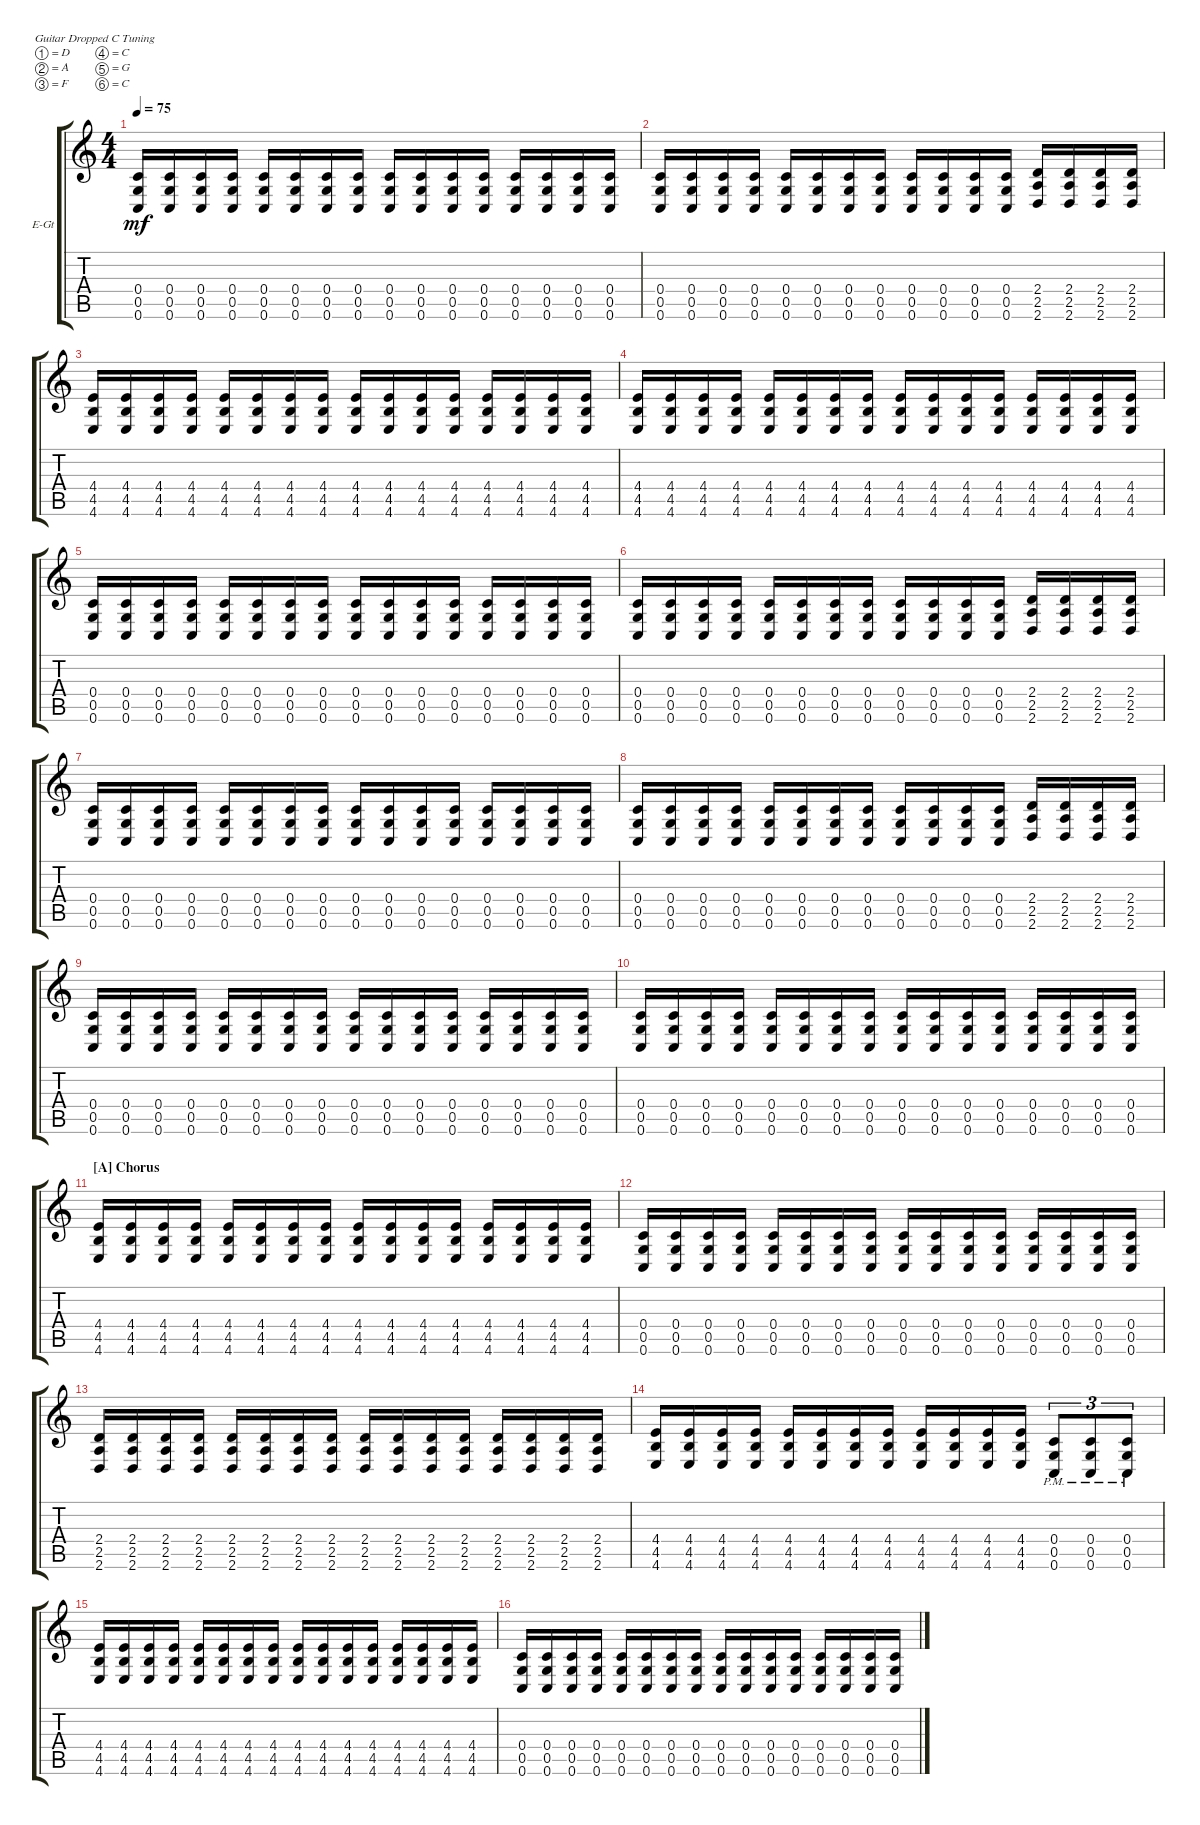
\bracketExtendMode groupsimilarinstruments
\firstSystemTrackNameOrientation horizontal
\otherSystemsTrackNameOrientation horizontal
\track ("Rhythm Guitar" "E-Gt") {instrument distortionguitar}
\staff {score tabs}
\tuning (D4 A3 F3 C3 G2 C2)
\ts (4 4)
\tempo 75
\clef g2
\ks c
(0.6 0.4 0.5).16{dy mf} (0.6 0.4 0.5).16 (0.6 0.4 0.5).16 (0.6 0.4 0.5).16 (0.6 0.4 0.5).16 (0.6 0.4 0.5).16 (0.6 0.4 0.5).16 (0.6 0.4 0.5).16 (0.6 0.4 0.5).16 (0.6 0.4 0.5).16 (0.6 0.4 0.5).16 (0.6 0.4 0.5).16 (0.6 0.4 0.5).16 (0.6 0.4 0.5).16 (0.6 0.4 0.5).16 (0.6 0.4 0.5).16 |
(0.6 0.4 0.5).16 (0.6 0.4 0.5).16 (0.6 0.4 0.5).16 (0.6 0.4 0.5).16 (0.6 0.4 0.5).16 (0.6 0.4 0.5).16 (0.6 0.4 0.5).16 (0.6 0.4 0.5).16 (0.6 0.4 0.5).16 (0.6 0.4 0.5).16 (0.6 0.4 0.5).16 (0.6 0.4 0.5).16 (2.6 2.4 2.5).16 (2.6 2.4 2.5).16 (2.6 2.4 2.5).16 (2.6 2.4 2.5).16 |
(4.6 4.4 4.5).16 (4.6 4.4 4.5).16 (4.6 4.4 4.5).16 (4.6 4.4 4.5).16 (4.6 4.4 4.5).16 (4.6 4.4 4.5).16 (4.6 4.4 4.5).16 (4.6 4.4 4.5).16 (4.6 4.4 4.5).16 (4.6 4.4 4.5).16 (4.6 4.4 4.5).16 (4.6 4.4 4.5).16 (4.6 4.4 4.5).16 (4.6 4.4 4.5).16 (4.6 4.4 4.5).16 (4.6 4.4 4.5).16 |
(4.6 4.4 4.5).16 (4.6 4.4 4.5).16 (4.6 4.4 4.5).16 (4.6 4.4 4.5).16 (4.6 4.4 4.5).16 (4.6 4.4 4.5).16 (4.6 4.4 4.5).16 (4.6 4.4 4.5).16 (4.6 4.4 4.5).16 (4.6 4.4 4.5).16 (4.6 4.4 4.5).16 (4.6 4.4 4.5).16 (4.6 4.4 4.5).16 (4.6 4.4 4.5).16 (4.6 4.4 4.5).16 (4.6 4.4 4.5).16 |
(0.6 0.4 0.5).16 (0.6 0.4 0.5).16 (0.6 0.4 0.5).16 (0.6 0.4 0.5).16 (0.6 0.4 0.5).16 (0.6 0.4 0.5).16 (0.6 0.4 0.5).16 (0.6 0.4 0.5).16 (0.6 0.4 0.5).16 (0.6 0.4 0.5).16 (0.6 0.4 0.5).16 (0.6 0.4 0.5).16 (0.6 0.4 0.5).16 (0.6 0.4 0.5).16 (0.6 0.4 0.5).16 (0.6 0.4 0.5).16 |
(0.6 0.4 0.5).16 (0.6 0.4 0.5).16 (0.6 0.4 0.5).16 (0.6 0.4 0.5).16 (0.6 0.4 0.5).16 (0.6 0.4 0.5).16 (0.6 0.4 0.5).16 (0.6 0.4 0.5).16 (0.6 0.4 0.5).16 (0.6 0.4 0.5).16 (0.6 0.4 0.5).16 (0.6 0.4 0.5).16 (2.6 2.4 2.5).16 (2.6 2.4 2.5).16 (2.6 2.4 2.5).16 (2.6 2.4 2.5).16 |
(0.6 0.4 0.5).16 (0.6 0.4 0.5).16 (0.6 0.4 0.5).16 (0.6 0.4 0.5).16 (0.6 0.4 0.5).16 (0.6 0.4 0.5).16 (0.6 0.4 0.5).16 (0.6 0.4 0.5).16 (0.6 0.4 0.5).16 (0.6 0.4 0.5).16 (0.6 0.4 0.5).16 (0.6 0.4 0.5).16 (0.6 0.4 0.5).16 (0.6 0.4 0.5).16 (0.6 0.4 0.5).16 (0.6 0.4 0.5).16 |
(0.6 0.4 0.5).16 (0.6 0.4 0.5).16 (0.6 0.4 0.5).16 (0.6 0.4 0.5).16 (0.6 0.4 0.5).16 (0.6 0.4 0.5).16 (0.6 0.4 0.5).16 (0.6 0.4 0.5).16 (0.6 0.4 0.5).16 (0.6 0.4 0.5).16 (0.6 0.4 0.5).16 (0.6 0.4 0.5).16 (2.6 2.4 2.5).16 (2.6 2.4 2.5).16 (2.6 2.4 2.5).16 (2.6 2.4 2.5).16 |
(0.6 0.4 0.5).16 (0.6 0.4 0.5).16 (0.6 0.4 0.5).16 (0.6 0.4 0.5).16 (0.6 0.4 0.5).16 (0.6 0.4 0.5).16 (0.6 0.4 0.5).16 (0.6 0.4 0.5).16 (0.6 0.4 0.5).16 (0.6 0.4 0.5).16 (0.6 0.4 0.5).16 (0.6 0.4 0.5).16 (0.6 0.4 0.5).16 (0.6 0.4 0.5).16 (0.6 0.4 0.5).16 (0.6 0.4 0.5).16 |
(0.6 0.4 0.5).16 (0.6 0.4 0.5).16 (0.6 0.4 0.5).16 (0.6 0.4 0.5).16 (0.6 0.4 0.5).16 (0.6 0.4 0.5).16 (0.6 0.4 0.5).16 (0.6 0.4 0.5).16 (0.6 0.4 0.5).16 (0.6 0.4 0.5).16 (0.6 0.4 0.5).16 (0.6 0.4 0.5).16 (0.6 0.4 0.5).16 (0.6 0.4 0.5).16 (0.6 0.4 0.5).16 (0.6 0.4 0.5).16 |
\section ("A" "Chorus")
(4.6 4.4 4.5).16 (4.6 4.4 4.5).16 (4.6 4.4 4.5).16 (4.6 4.4 4.5).16 (4.6 4.4 4.5).16 (4.6 4.4 4.5).16 (4.6 4.4 4.5).16 (4.6 4.4 4.5).16 (4.6 4.4 4.5).16 (4.6 4.4 4.5).16 (4.6 4.4 4.5).16 (4.6 4.4 4.5).16 (4.6 4.4 4.5).16 (4.6 4.4 4.5).16 (4.6 4.4 4.5).16 (4.6 4.4 4.5).16 |
(0.6 0.4 0.5).16 (0.6 0.4 0.5).16 (0.6 0.4 0.5).16 (0.6 0.4 0.5).16 (0.6 0.4 0.5).16 (0.6 0.4 0.5).16 (0.6 0.4 0.5).16 (0.6 0.4 0.5).16 (0.6 0.4 0.5).16 (0.6 0.4 0.5).16 (0.6 0.4 0.5).16 (0.6 0.4 0.5).16 (0.6 0.4 0.5).16 (0.6 0.4 0.5).16 (0.6 0.4 0.5).16 (0.6 0.4 0.5).16 |
(2.6 2.5 2.4).16 (2.6 2.5 2.4).16 (2.6 2.5 2.4).16 (2.6 2.5 2.4).16 (2.6 2.5 2.4).16 (2.6 2.5 2.4).16 (2.6 2.5 2.4).16 (2.6 2.5 2.4).16 (2.6 2.5 2.4).16 (2.6 2.5 2.4).16 (2.6 2.5 2.4).16 (2.6 2.5 2.4).16 (2.6 2.5 2.4).16 (2.6 2.5 2.4).16 (2.6 2.5 2.4).16 (2.6 2.5 2.4).16 |
(4.6 4.4 4.5).16 (4.6 4.4 4.5).16 (4.6 4.4 4.5).16 (4.6 4.4 4.5).16 (4.6 4.4 4.5).16 (4.6 4.4 4.5).16 (4.6 4.4 4.5).16 (4.6 4.4 4.5).16 (4.6 4.4 4.5).16 (4.6 4.4 4.5).16 (4.6 4.4 4.5).16 (4.6 4.4 4.5).16 (0.6{pm} 0.5{pm} 0.4{pm}).8{tu (3 2)} (0.6{pm} 0.4{pm} 0.5{pm}).8{tu (3 2)} (0.6{pm} 0.4{pm} 0.5{pm}).8{tu (3 2)} |
(4.6 4.4 4.5).16 (4.6 4.4 4.5).16 (4.6 4.4 4.5).16 (4.6 4.4 4.5).16 (4.6 4.4 4.5).16 (4.6 4.4 4.5).16 (4.6 4.4 4.5).16 (4.6 4.4 4.5).16 (4.6 4.4 4.5).16 (4.6 4.4 4.5).16 (4.6 4.4 4.5).16 (4.6 4.4 4.5).16 (4.6 4.4 4.5).16 (4.6 4.4 4.5).16 (4.6 4.4 4.5).16 (4.6 4.4 4.5).16 |
(0.6 0.4 0.5).16 (0.6 0.4 0.5).16 (0.6 0.4 0.5).16 (0.6 0.4 0.5).16 (0.6 0.4 0.5).16 (0.6 0.4 0.5).16 (0.6 0.4 0.5).16 (0.6 0.4 0.5).16 (0.6 0.4 0.5).16 (0.6 0.4 0.5).16 (0.6 0.4 0.5).16 (0.6 0.4 0.5).16 (0.6 0.4 0.5).16 (0.6 0.4 0.5).16 (0.6 0.4 0.5).16 (0.6 0.4 0.5).16
